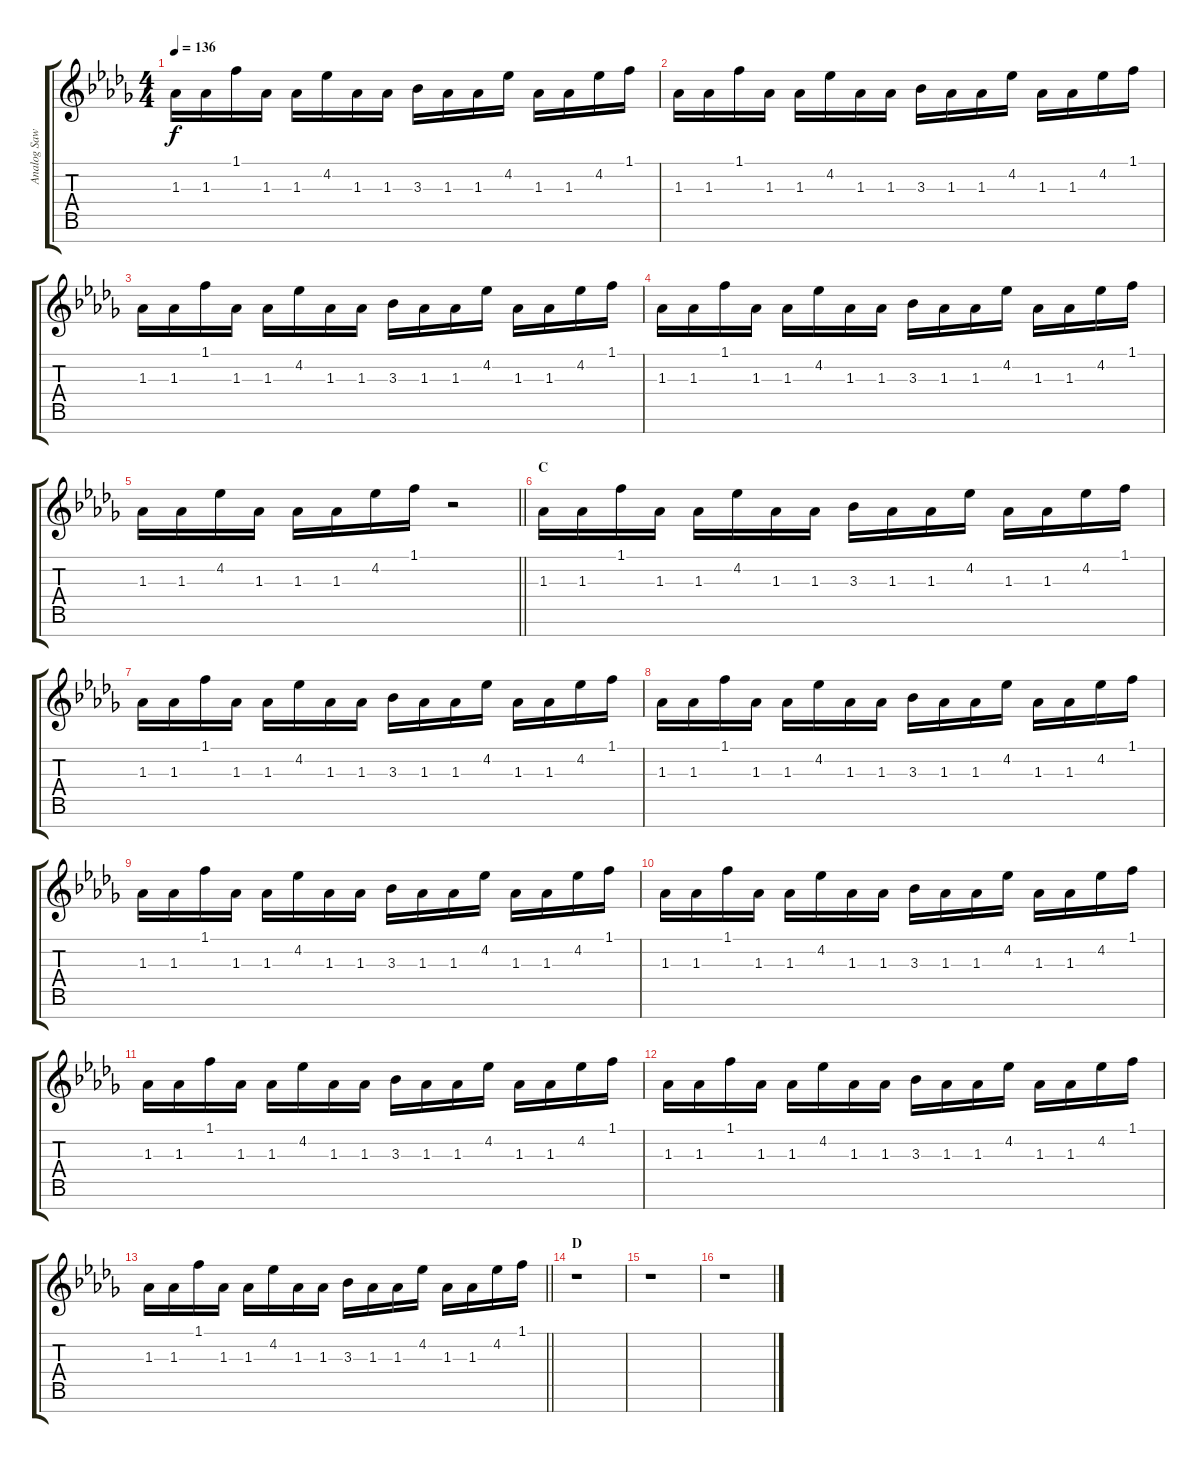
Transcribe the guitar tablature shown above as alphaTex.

\track ("Analog Saw Wave" "Analog Saw") {instrument lead2sawtooth}
\staff {score tabs}
\tuning (E5 B4 G4 D4 A3 E3 B2) {hide}
\ts (4 4)
\tempo 136
\clef g2
\ks db
1.3.16{dy f} 1.3.16 1.1.16 1.3.16 1.3.16 4.2.16 1.3.16 1.3.16 3.3.16 1.3.16 1.3.16 4.2.16 1.3.16 1.3.16 4.2.16 1.1.16 |
1.3.16 1.3.16 1.1.16 1.3.16 1.3.16 4.2.16 1.3.16 1.3.16 3.3.16 1.3.16 1.3.16 4.2.16 1.3.16 1.3.16 4.2.16 1.1.16 |
1.3.16 1.3.16 1.1.16 1.3.16 1.3.16 4.2.16 1.3.16 1.3.16 3.3.16 1.3.16 1.3.16 4.2.16 1.3.16 1.3.16 4.2.16 1.1.16 |
1.3.16 1.3.16 1.1.16 1.3.16 1.3.16 4.2.16 1.3.16 1.3.16 3.3.16 1.3.16 1.3.16 4.2.16 1.3.16 1.3.16 4.2.16 1.1.16 |
\barLineRight lightlight
1.3.16 1.3.16 4.2.16 1.3.16 1.3.16 1.3.16 4.2.16 1.1.16 r.2 |
\section ("" "C")
1.3.16 1.3.16 1.1.16 1.3.16 1.3.16 4.2.16 1.3.16 1.3.16 3.3.16 1.3.16 1.3.16 4.2.16 1.3.16 1.3.16 4.2.16 1.1.16 |
1.3.16 1.3.16 1.1.16 1.3.16 1.3.16 4.2.16 1.3.16 1.3.16 3.3.16 1.3.16 1.3.16 4.2.16 1.3.16 1.3.16 4.2.16 1.1.16 |
1.3.16 1.3.16 1.1.16 1.3.16 1.3.16 4.2.16 1.3.16 1.3.16 3.3.16 1.3.16 1.3.16 4.2.16 1.3.16 1.3.16 4.2.16 1.1.16 |
1.3.16 1.3.16 1.1.16 1.3.16 1.3.16 4.2.16 1.3.16 1.3.16 3.3.16 1.3.16 1.3.16 4.2.16 1.3.16 1.3.16 4.2.16 1.1.16 |
1.3.16 1.3.16 1.1.16 1.3.16 1.3.16 4.2.16 1.3.16 1.3.16 3.3.16 1.3.16 1.3.16 4.2.16 1.3.16 1.3.16 4.2.16 1.1.16 |
1.3.16 1.3.16 1.1.16 1.3.16 1.3.16 4.2.16 1.3.16 1.3.16 3.3.16 1.3.16 1.3.16 4.2.16 1.3.16 1.3.16 4.2.16 1.1.16 |
1.3.16 1.3.16 1.1.16 1.3.16 1.3.16 4.2.16 1.3.16 1.3.16 3.3.16 1.3.16 1.3.16 4.2.16 1.3.16 1.3.16 4.2.16 1.1.16 |
\barLineRight lightlight
1.3.16 1.3.16 1.1.16 1.3.16 1.3.16 4.2.16 1.3.16 1.3.16 3.3.16 1.3.16 1.3.16 4.2.16 1.3.16 1.3.16 4.2.16 1.1.16 |
\section ("" "D")
r.1 |
r.1 |
r.1
